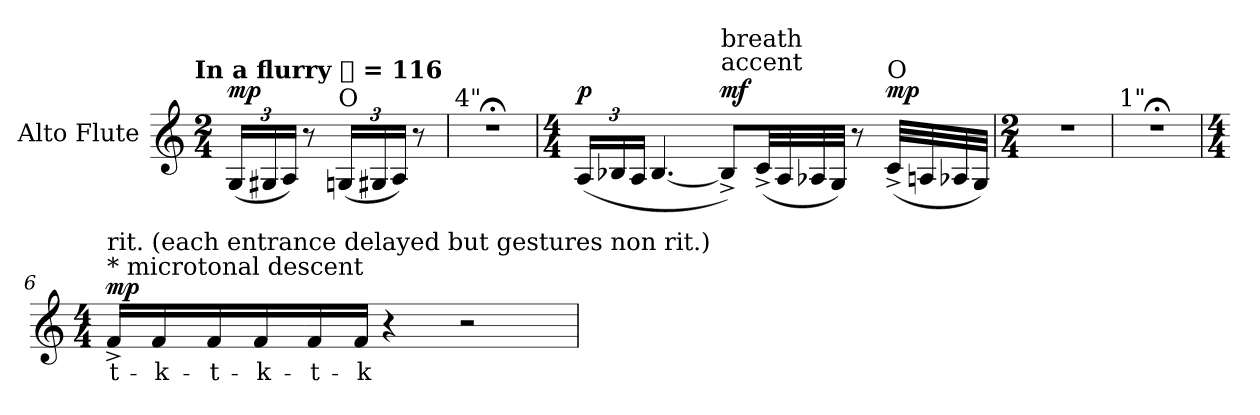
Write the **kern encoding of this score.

**kern	**text	**dynam
*part1	*part1	*part1
*staff1	*staff1	*staff1
*I"Alto Flute	*	*
*I'A. Fl.	*	*
*clefG2	*	*
*ITrd3c5	*	*
*k[f#]	*	*
!!LO:TX:omd:t=In a flurry 𝅘𝅥 = 116
*M2/4	*	*
*MM116	*	*
*Xbrackettup	*	*
=1	=1	=1
!	!	!LO:DY:b
(<24D/LL	.	mp
24D#X/	.	.
24E/JJ)	.	.
8r	.	.
!LO:TX:a:t=O	!	!
(<24Dn/LL	.	.
24D#X/	.	.
24E/JJ)	.	.
8r	.	.
=2	=2	=2
!LO:TX:a:t=4"	!	!
2r;<	.	.
=3	=3	=3
*M4/4	*	*
*MM96	*	*
!	!	!LO:DY:b
(<24E/LL	.	p
24Fn/	.	.
24E/JJ	.	.
[4.F/	.	.
!LO:TX:a:t=breath \naccent	!	!
!	!	!LO:DY:b
8F^/L])	.	mf
(<32G^/LL	.	.
32E/	.	.
32E-X/	.	.
32D/JJJ)	.	.
8r	.	.
!LO:TX:a:t=O	!	!
!	!	!LO:DY:b
(<32G^/LLL	.	mp
32En/	.	.
32E-X/	.	.
32D/JJJ)	.	.
!!LO:LB:g=z
=4	=4	=4
*M2/4	*	*
2r	.	.
=5	=5	=5
!LO:TX:a:t=1"	!	!
2r;<	.	.
=6	=6	=6
*M4/4	*	*
*Xtuplet	*	*
!LO:TX:a:t=* microtonal descent	!	!
!LO:TX:a:t=rit. (each entrance delayed but gestures non rit.)	!	!
!	!	!LO:DY:b
24c^/LL	t-	mp
24c/	-k-	.
24c/	-t-	.
24c/	-k-	.
24c/	-t-	.
24c/JJ	-k	.
4r	.	.
2r	.	.
=	=	=
*-	*-	*-
